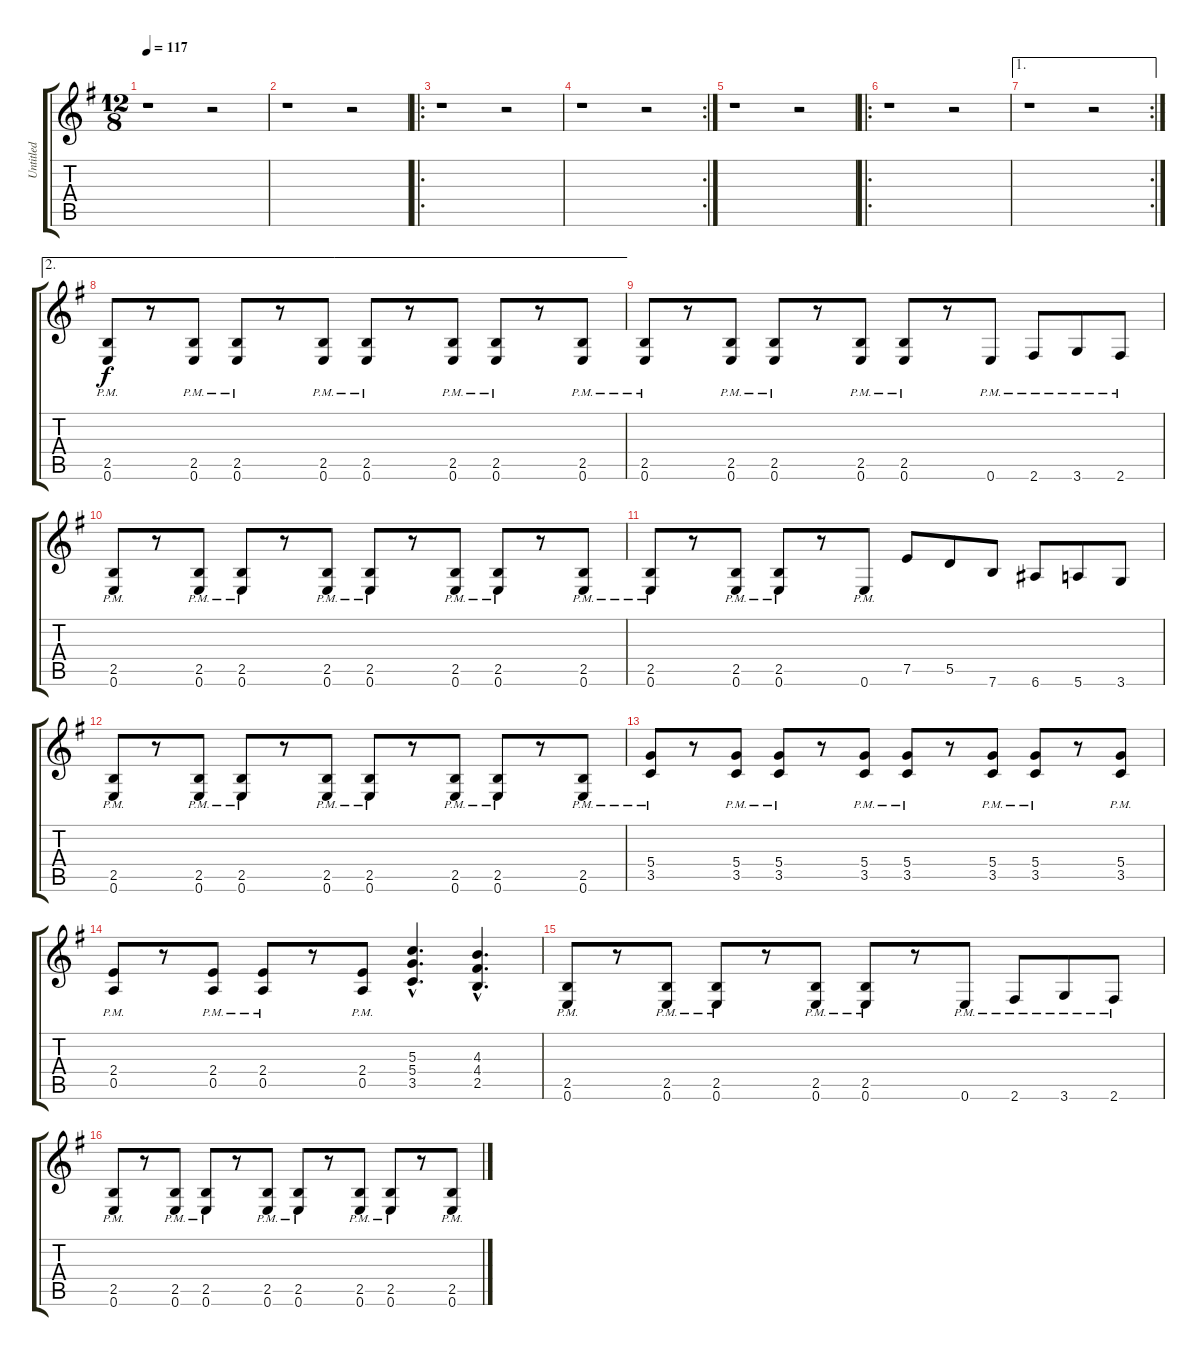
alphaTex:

\track ("Untitled" "Untitled") {instrument distortionguitar}
\staff {score tabs}
\tuning (E4 B3 G3 D3 A2 E2) {hide}
\ts (12 8)
\tempo 117
\clef g2
\ks g
r.1{dy f instrument distortionguitar} r.2 |
r.1 r.2 |
\ro
r.1 r.2 |
\rc 2
r.1 r.2 |
r.1 r.2 |
\ro
r.1 r.2 |
\ae 1
\rc 2
r.1 r.2 |
\ae 2
(2.5{pm} 0.6{pm}).8 r.8 (2.5{pm} 0.6{pm}).8 (2.5{pm} 0.6{pm}).8 r.8 (2.5{pm} 0.6{pm}).8 (2.5{pm} 0.6{pm}).8 r.8 (2.5{pm} 0.6{pm}).8 (2.5{pm} 0.6{pm}).8 r.8 (2.5{pm} 0.6{pm}).8 |
(2.5{pm} 0.6{pm}).8 r.8 (2.5{pm} 0.6{pm}).8 (2.5{pm} 0.6{pm}).8 r.8 (2.5{pm} 0.6{pm}).8 (2.5{pm} 0.6{pm}).8 r.8 0.6{pm}.8 2.6{pm}.8 3.6{pm}.8 2.6{pm}.8 |
(2.5{pm} 0.6{pm}).8 r.8 (2.5{pm} 0.6{pm}).8 (2.5{pm} 0.6{pm}).8 r.8 (2.5{pm} 0.6{pm}).8 (2.5{pm} 0.6{pm}).8 r.8 (2.5{pm} 0.6{pm}).8 (2.5{pm} 0.6{pm}).8 r.8 (2.5{pm} 0.6{pm}).8 |
(2.5{pm} 0.6{pm}).8 r.8 (2.5{pm} 0.6{pm}).8 (2.5{pm} 0.6{pm}).8 r.8 0.6{pm}.8 7.5.8 5.5.8 7.6.8 6.6.8 5.6.8 3.6.8 |
(2.5{pm} 0.6{pm}).8 r.8 (2.5{pm} 0.6{pm}).8 (2.5{pm} 0.6{pm}).8 r.8 (2.5{pm} 0.6{pm}).8 (2.5{pm} 0.6{pm}).8 r.8 (2.5{pm} 0.6{pm}).8 (2.5{pm} 0.6{pm}).8 r.8 (2.5{pm} 0.6{pm}).8 |
(5.4{pm} 3.5{pm}).8 r.8 (5.4{pm} 3.5{pm}).8 (5.4{pm} 3.5{pm}).8 r.8 (5.4{pm} 3.5{pm}).8 (5.4{pm} 3.5{pm}).8 r.8 (5.4{pm} 3.5{pm}).8 (5.4{pm} 3.5{pm}).8 r.8 (5.4{pm} 3.5{pm}).8 |
(2.4{pm} 0.5{pm}).8 r.8 (2.4{pm} 0.5{pm}).8 (2.4{pm} 0.5{pm}).8 r.8 (2.4{pm} 0.5{pm}).8 (5.3{hac} 5.4{hac} 3.5{hac}).4{d} (4.3{hac} 4.4{hac} 2.5{hac}).4{d} |
(2.5{pm} 0.6{pm}).8 r.8 (2.5{pm} 0.6{pm}).8 (2.5{pm} 0.6{pm}).8 r.8 (2.5{pm} 0.6{pm}).8 (2.5{pm} 0.6{pm}).8 r.8 0.6{pm}.8 2.6{pm}.8 3.6{pm}.8 2.6{pm}.8 |
(2.5{pm} 0.6{pm}).8 r.8 (2.5{pm} 0.6{pm}).8 (2.5{pm} 0.6{pm}).8 r.8 (2.5{pm} 0.6{pm}).8 (2.5{pm} 0.6{pm}).8 r.8 (2.5{pm} 0.6{pm}).8 (2.5{pm} 0.6{pm}).8 r.8 (2.5{pm} 0.6{pm}).8
